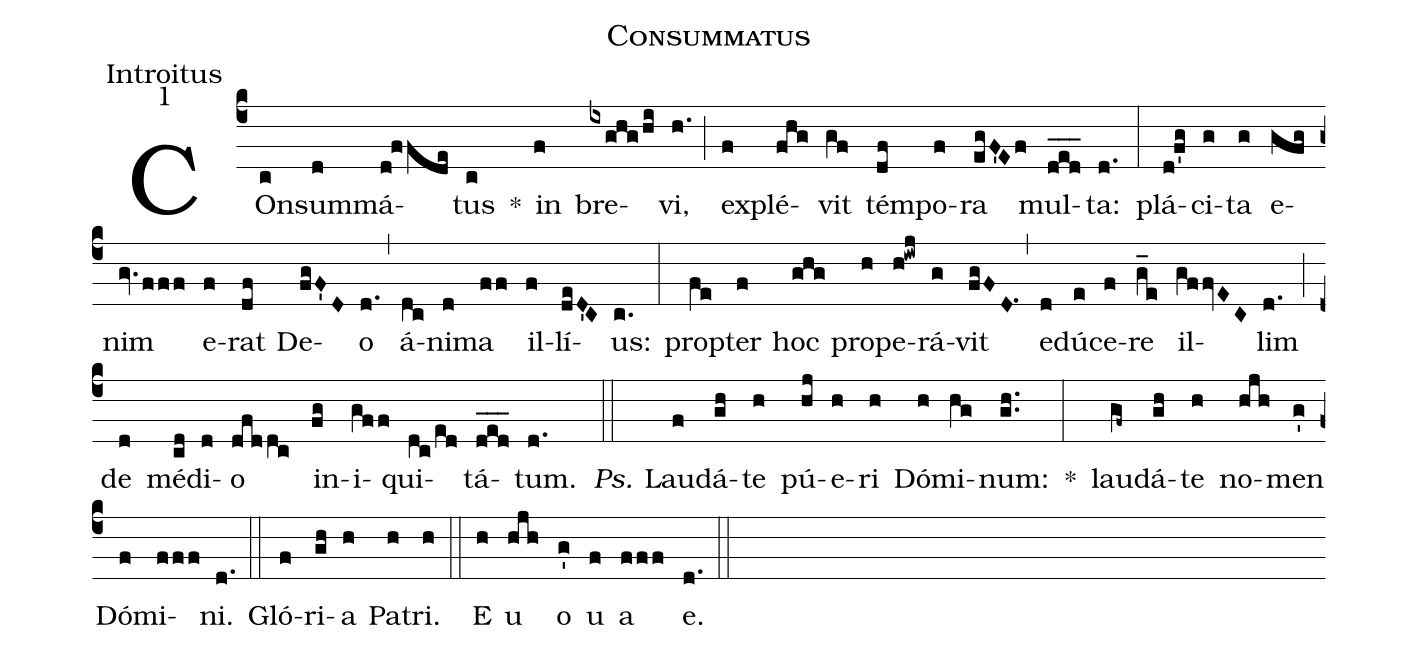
name: Consummatus;
office-part: Introitus;
mode: 1;
%%
(c4) COn(c)sum(d)má(d!ffde)tus(c) *() in(f) bre(ixghg/hi)vi,(h.) (;) ex(f)plé(fhg)vit(gf) tém(df)po(f)ra(egF'Ef) mul(d_e_d_)ta:(d.) (:)
plá(d!f'g)ci(g)ta(g) e(gfg)nim(gv.fff) e(f)rat(df) De(fgF'D)o(d.) (,) á(dc)ni(d)ma(ff) il(f)lí(deD'C)us:(c.) (:)
prop(fe)ter(f) hoc(ghg) pro(h)pe(h!iwj)rá(g)vit(fgFD.1) (,) e(d)dú(e)ce(f)re(g_e) il(gffvEC)lim(d.) (;) de(d) mé(cd)di(d)o(dfddc) in(fg)i(gff)qui(dc/ed)tá(d_e_d_)tum.(d.) (::)
<i>Ps.</i> Lau(f)dá(gh)te(h) pú(hj)e(h)ri(h) Dó(h)mi(hg)num:(gh..) *(:)
lau(gf~)dá(gh)te(h) no(hjh)men(g') Dó(f)mi(fff)ni.(d.) (::)
Gló(f)ri(gh)a(h) Pa(h)tri.(h) (::)
E(h) u(hjh) o(g') u(f) a(fff) e.(d.) (::)
